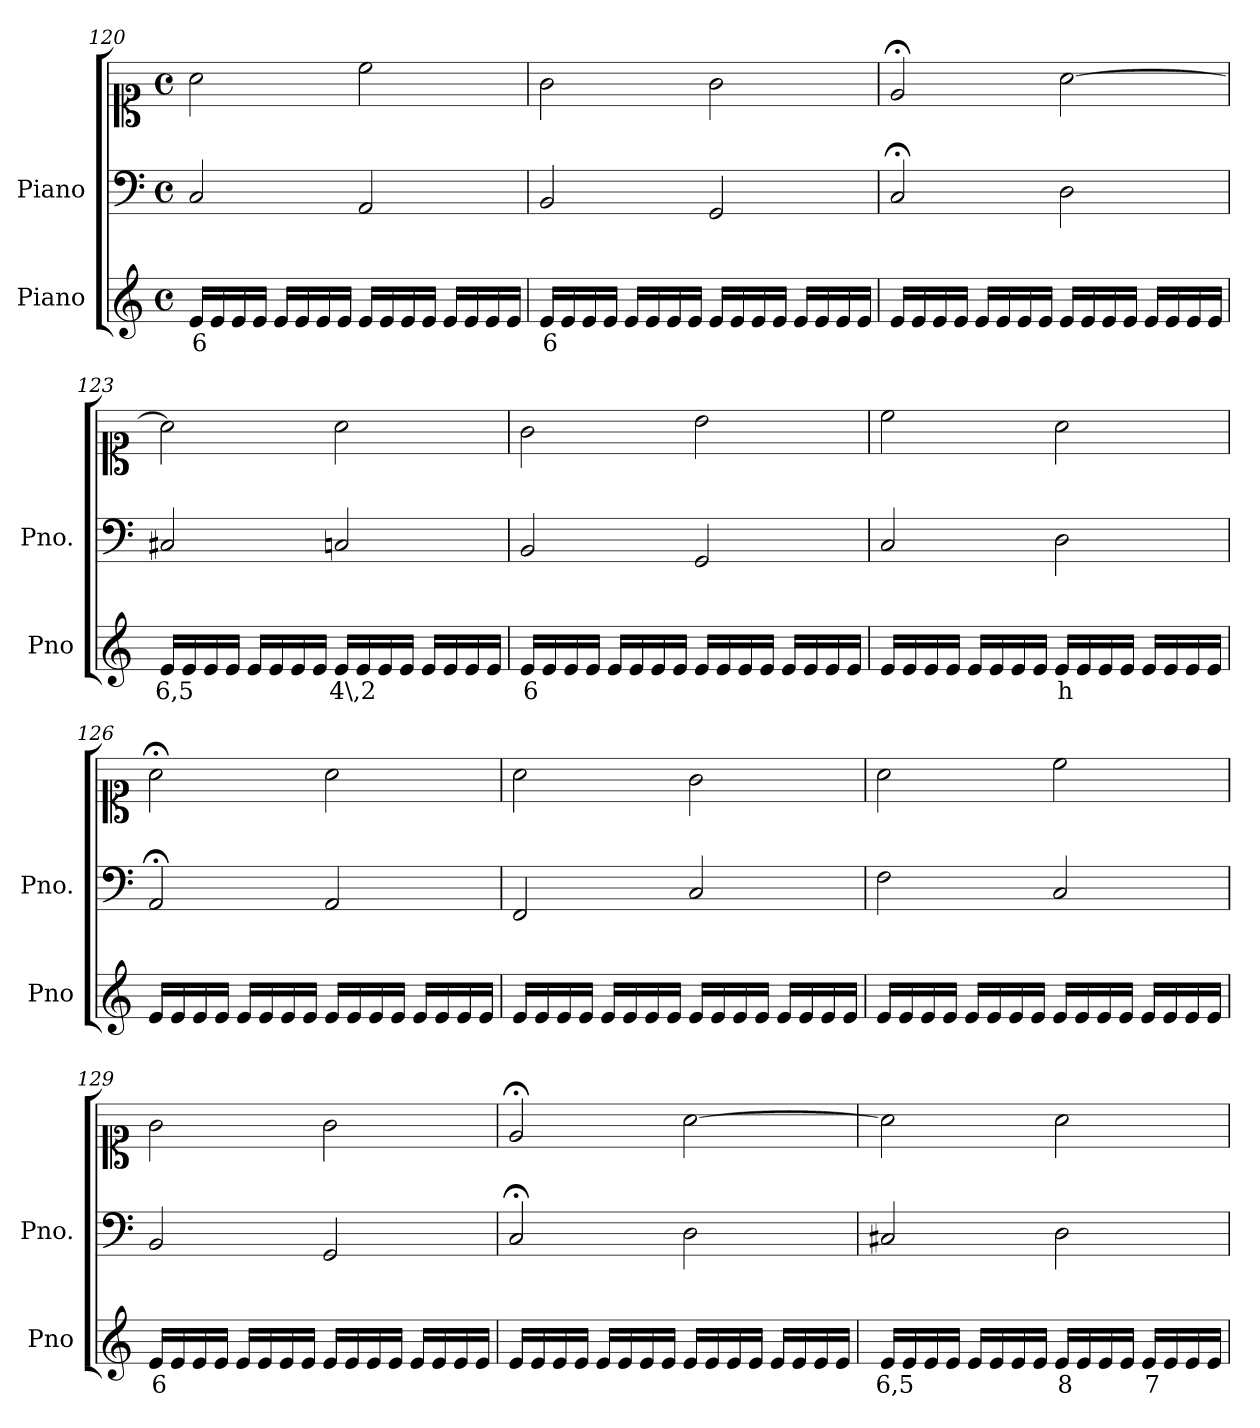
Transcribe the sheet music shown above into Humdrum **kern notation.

**kern	**text	**kern	**kern
*part2	*part2	*part1	*part1
*staff3	*staff3	*staff2	*staff1
*I"Piano	*	*I"Piano	*
*I'Pno	*	*I'Pno.	*
*clefG2	*	*clefF4	*clefC1
*k[]	*	*k[]	*k[]
*M4/4	*	*M4/4	*M4/4
*met(c)	*	*met(c)	*met(c)
=120	=120	=120	=120
!	!LO:LY:b	!	!
16e/LL	6	2C/	2a\
16e/	.	.	.
16e/	.	.	.
16e/JJ	.	.	.
16e/LL	.	.	.
16e/	.	.	.
16e/	.	.	.
16e/JJ	.	.	.
16e/LL	.	2AA/	2cc\
16e/	.	.	.
16e/	.	.	.
16e/JJ	.	.	.
16e/LL	.	.	.
16e/	.	.	.
16e/	.	.	.
16e/JJ	.	.	.
=121	=121	=121	=121
!	!LO:LY:b	!	!
16e/LL	6	2BB/	2g\
16e/	.	.	.
16e/	.	.	.
16e/JJ	.	.	.
16e/LL	.	.	.
16e/	.	.	.
16e/	.	.	.
16e/JJ	.	.	.
16e/LL	.	2GG/	2g\
16e/	.	.	.
16e/	.	.	.
16e/JJ	.	.	.
16e/LL	.	.	.
16e/	.	.	.
16e/	.	.	.
16e/JJ	.	.	.
=122	=122	=122	=122
16e/LL	.	2C;</	2e;</
16e/	.	.	.
16e/	.	.	.
16e/JJ	.	.	.
16e/LL	.	.	.
16e/	.	.	.
16e/	.	.	.
16e/JJ	.	.	.
16e/LL	.	2D\	[2a\
16e/	.	.	.
16e/	.	.	.
16e/JJ	.	.	.
16e/LL	.	.	.
16e/	.	.	.
16e/	.	.	.
16e/JJ	.	.	.
=123	=123	=123	=123
!	!LO:LY:b	!	!
16e/LL	6,5	2C#X/	2a\]
16e/	.	.	.
16e/	.	.	.
16e/JJ	.	.	.
16e/LL	.	.	.
16e/	.	.	.
16e/	.	.	.
16e/JJ	.	.	.
!	!LO:LY:b	!	!
16e/LL	4\,2	2Cn/	2a\
16e/	.	.	.
16e/	.	.	.
16e/JJ	.	.	.
16e/LL	.	.	.
16e/	.	.	.
16e/	.	.	.
16e/JJ	.	.	.
=124	=124	=124	=124
!	!LO:LY:b	!	!
16e/LL	6	2BB/	2g\
16e/	.	.	.
16e/	.	.	.
16e/JJ	.	.	.
16e/LL	.	.	.
16e/	.	.	.
16e/	.	.	.
16e/JJ	.	.	.
16e/LL	.	2GG/	2b\
16e/	.	.	.
16e/	.	.	.
16e/JJ	.	.	.
16e/LL	.	.	.
16e/	.	.	.
16e/	.	.	.
16e/JJ	.	.	.
=125	=125	=125	=125
16e/LL	.	2C/	2cc\
16e/	.	.	.
16e/	.	.	.
16e/JJ	.	.	.
16e/LL	.	.	.
16e/	.	.	.
16e/	.	.	.
16e/JJ	.	.	.
!	!LO:LY:b	!	!
16e/LL	h	2D\	2a\
16e/	.	.	.
16e/	.	.	.
16e/JJ	.	.	.
16e/LL	.	.	.
16e/	.	.	.
16e/	.	.	.
16e/JJ	.	.	.
=126	=126	=126	=126
16e/LL	.	2AA;</	2a;<\
16e/	.	.	.
16e/	.	.	.
16e/JJ	.	.	.
16e/LL	.	.	.
16e/	.	.	.
16e/	.	.	.
16e/JJ	.	.	.
16e/LL	.	2AA/	2a\
16e/	.	.	.
16e/	.	.	.
16e/JJ	.	.	.
16e/LL	.	.	.
16e/	.	.	.
16e/	.	.	.
16e/JJ	.	.	.
=127	=127	=127	=127
16e/LL	.	2FF/	2a\
16e/	.	.	.
16e/	.	.	.
16e/JJ	.	.	.
16e/LL	.	.	.
16e/	.	.	.
16e/	.	.	.
16e/JJ	.	.	.
16e/LL	.	2C/	2g\
16e/	.	.	.
16e/	.	.	.
16e/JJ	.	.	.
16e/LL	.	.	.
16e/	.	.	.
16e/	.	.	.
16e/JJ	.	.	.
=128	=128	=128	=128
16e/LL	.	2F\	2a\
16e/	.	.	.
16e/	.	.	.
16e/JJ	.	.	.
16e/LL	.	.	.
16e/	.	.	.
16e/	.	.	.
16e/JJ	.	.	.
16e/LL	.	2C/	2cc\
16e/	.	.	.
16e/	.	.	.
16e/JJ	.	.	.
16e/LL	.	.	.
16e/	.	.	.
16e/	.	.	.
16e/JJ	.	.	.
=129	=129	=129	=129
!	!LO:LY:b	!	!
16e/LL	6	2BB/	2g\
16e/	.	.	.
16e/	.	.	.
16e/JJ	.	.	.
16e/LL	.	.	.
16e/	.	.	.
16e/	.	.	.
16e/JJ	.	.	.
16e/LL	.	2GG/	2g\
16e/	.	.	.
16e/	.	.	.
16e/JJ	.	.	.
16e/LL	.	.	.
16e/	.	.	.
16e/	.	.	.
16e/JJ	.	.	.
=130	=130	=130	=130
16e/LL	.	2C;</	2e;</
16e/	.	.	.
16e/	.	.	.
16e/JJ	.	.	.
16e/LL	.	.	.
16e/	.	.	.
16e/	.	.	.
16e/JJ	.	.	.
16e/LL	.	2D\	[2a\
16e/	.	.	.
16e/	.	.	.
16e/JJ	.	.	.
16e/LL	.	.	.
16e/	.	.	.
16e/	.	.	.
16e/JJ	.	.	.
=131	=131	=131	=131
!	!LO:LY:b	!	!
16e/LL	6,5	2C#X/	2a\]
16e/	.	.	.
16e/	.	.	.
16e/JJ	.	.	.
16e/LL	.	.	.
16e/	.	.	.
16e/	.	.	.
16e/JJ	.	.	.
!	!LO:LY:b	!	!
16e/LL	8	2D\	2a\
16e/	.	.	.
16e/	.	.	.
16e/JJ	.	.	.
!	!LO:LY:b	!	!
16e/LL	7	.	.
16e/	.	.	.
16e/	.	.	.
16e/JJ	.	.	.
=	=	=	=
*-	*-	*-	*-
